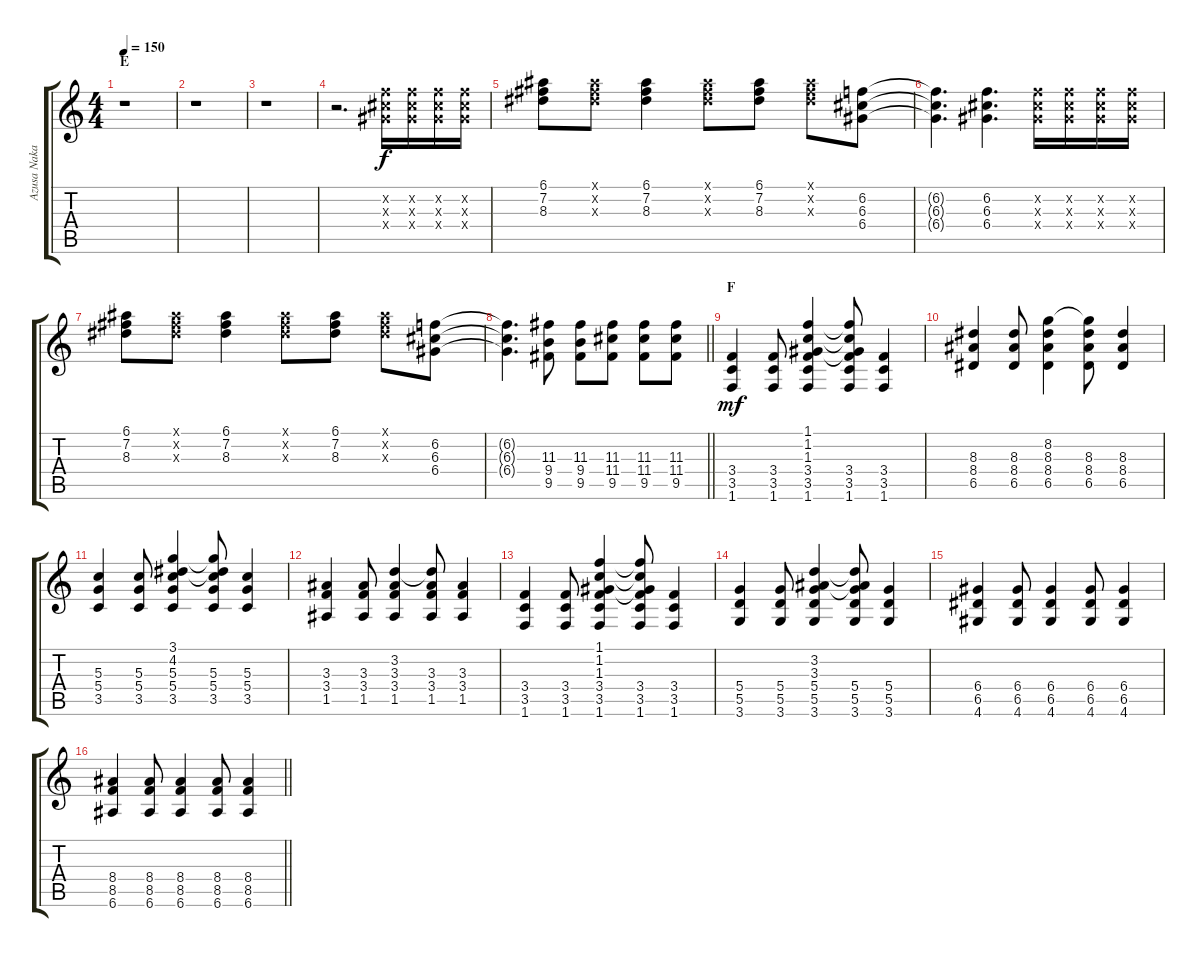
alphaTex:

\track ("Azusa Nakano" "Azusa Naka") {instrument overdrivenguitar}
\staff {score tabs}
\tuning (E4 B3 G3 D3 A2 E2) {hide}
\ts (4 4)
\section ("" "E")
\tempo 150
\clef g2
\ks c
r.1{dy mp} |
r.1 |
r.1 |
r.2{d} (6.2{x} 6.3{x} 6.4{x}).16{dy f} (6.2{x} 6.3{x} 6.4{x}).16 (6.2{x} 6.3{x} 6.4{x}).16 (6.2{x} 6.3{x} 6.4{x}).16 |
(6.1 7.2 8.3).8 (6.1{x} 7.2{x} 8.3{x}).8 (6.1 7.2 8.3).4 (6.1{x} 7.2{x} 8.3{x}).8 (6.1 7.2 8.3).8 (6.1{x} 7.2{x} 8.3{x}).8 (6.2 6.3 6.4).8 |
(6.2{t} 6.3{t} 6.4{t}).4{d} (6.2 6.3 6.4).4{d} (6.2{x} 6.3{x} 6.4{x}).16 (6.2{x} 6.3{x} 6.4{x}).16 (6.2{x} 6.3{x} 6.4{x}).16 (6.2{x} 6.3{x} 6.4{x}).16 |
(6.1 7.2 8.3).8 (6.1{x} 7.2{x} 8.3{x}).8 (6.1 7.2 8.3).4 (6.1{x} 7.2{x} 8.3{x}).8 (6.1 7.2 8.3).8 (6.1{x} 7.2{x} 8.3{x}).8 (6.2 6.3 6.4).8 |
\barLineRight lightlight
(6.2{t} 6.3{t} 6.4{t}).4{d} (11.3 9.4 9.5).8 (11.3 9.4 9.5).8 (11.3 11.4 9.5).8 (11.3 11.4 9.5).8 (11.3 11.4 9.5).8 |
\section ("" "F")
(3.4 3.5 1.6).4{dy mf} (3.4 3.5 1.6).8 (1.1 1.2 1.3 3.4 3.5 1.6).4 (1.1{t} 1.2{t} 1.3{t} 3.4 3.5 1.6).8 (3.4 3.5 1.6).4 |
(8.3 8.4 6.5).4 (8.3 8.4 6.5).8 (8.2 8.3 8.4 6.5).4 (8.2{t} 8.3 8.4 6.5).8 (8.3 8.4 6.5).4 |
(5.3 5.4 3.5).4 (5.3 5.4 3.5).8 (3.1 4.2 5.3 5.4 3.5).4 (3.1{t} 4.2{t} 5.3 5.4 3.5).8 (5.3 5.4 3.5).4 |
(3.3 3.4 1.5).4 (3.3 3.4 1.5).8 (3.2 3.3 3.4 1.5).4 (3.2{t} 3.3 3.4 1.5).8 (3.3 3.4 1.5).4 |
(3.4 3.5 1.6).4 (3.4 3.5 1.6).8 (1.1 1.2 1.3 3.4 3.5 1.6).4 (1.1{t} 1.2{t} 1.3{t} 3.4 3.5 1.6).8 (3.4 3.5 1.6).4 |
(5.4 5.5 3.6).4 (5.4 5.5 3.6).8 (3.2 3.3 5.4 5.5 3.6).4 (3.2{t} 3.3{t} 5.4 5.5 3.6).8 (5.4 5.5 3.6).4 |
(6.4 6.5 4.6).4 (6.4 6.5 4.6).8 (6.4 6.5 4.6).4 (6.4 6.5 4.6).8 (6.4 6.5 4.6).4 |
\barLineRight lightlight
(8.4 8.5 6.6).4 (8.4 8.5 6.6).8 (8.4 8.5 6.6).4 (8.4 8.5 6.6).8 (8.4 8.5 6.6).4
